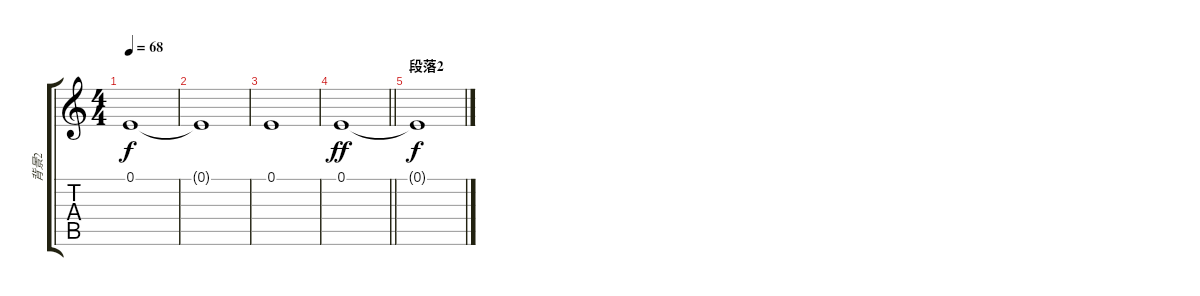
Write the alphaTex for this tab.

\track ("背景2" "背景2") {instrument seashore}
\staff {score tabs}
\tuning (E4 B3 G3 D3 A2 E2) {hide}
\ts (4 4)
\tempo 68
\clef g2
\ks c
0.1.1{dy f} |
0.1{t}.1 |
0.1.1 |
\barLineRight lightlight
0.1.1{dy ff} |
\section ("" "段落2")
0.1{t}.1{dy f}
